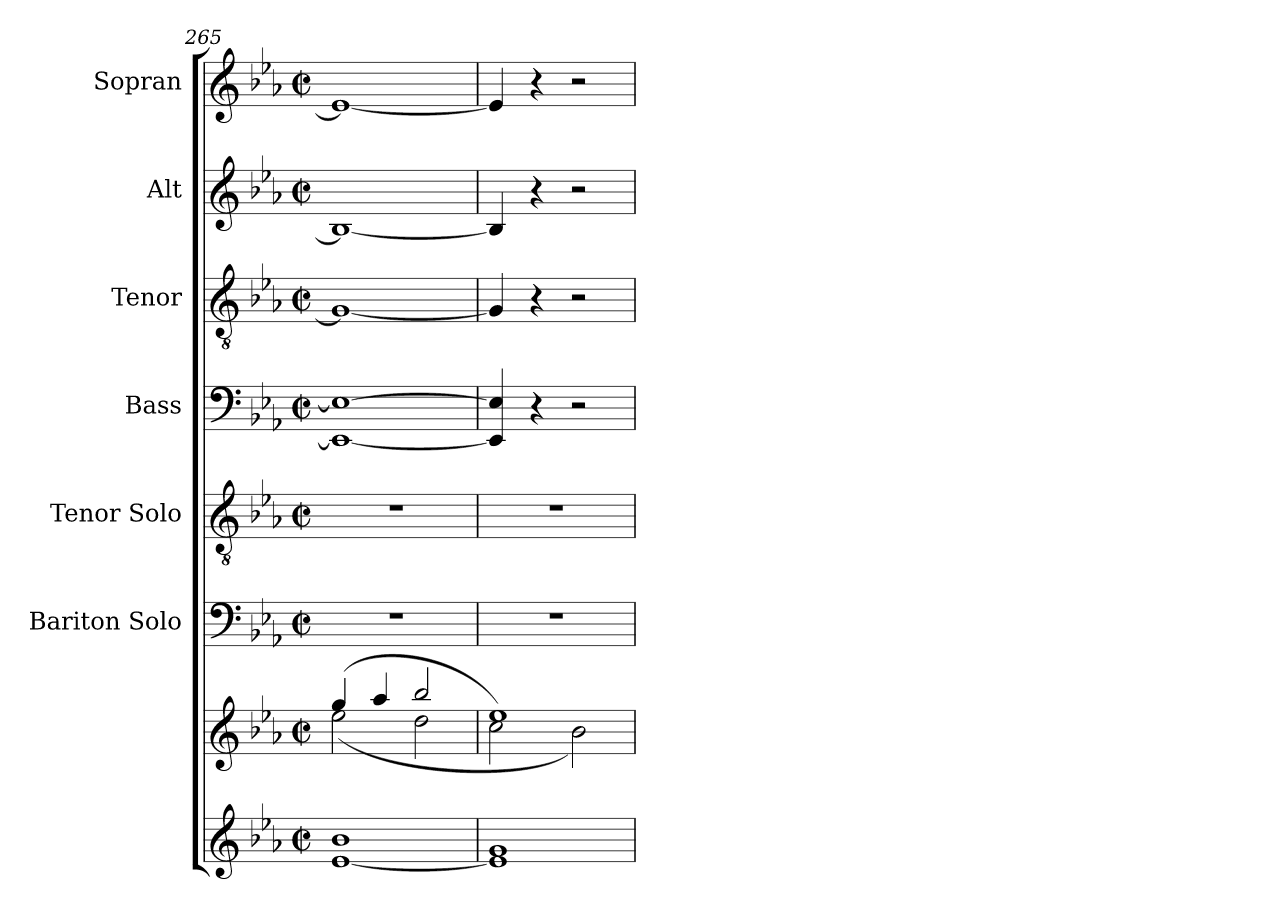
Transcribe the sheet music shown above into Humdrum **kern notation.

**kern	**kern	**kern	**kern	**kern	**kern	**kern	**kern
*part7	*part7	*part6	*part5	*part4	*part3	*part2	*part1
*staff8	*staff7	*staff6	*staff5	*staff4	*staff3	*staff2	*staff1
*	*	*I"Bariton Solo	*I"Tenor Solo	*I"Bass	*I"Tenor	*I"Alt	*I"Sopran
*	*	*	*	*I'B.	*I'T.	*I'A.	*I'S.
*clefG2	*clefG2	*clefF4	*clefGv2	*clefF4	*clefGv2	*clefG2	*clefG2
*k[b-e-a-]	*k[b-e-a-]	*k[b-e-a-]	*k[b-e-a-]	*k[b-e-a-]	*k[b-e-a-]	*k[b-e-a-]	*k[b-e-a-]
*E-:	*E-:	*E-:	*E-:	*E-:	*E-:	*E-:	*E-:
*M2/2	*M2/2	*M2/2	*M2/2	*M2/2	*M2/2	*M2/2	*M2/2
*met(c|)	*met(c|)	*met(c|)	*met(c|)	*met(c|)	*met(c|)	*met(c|)	*met(c|)
=265	=265	=265	=265	=265	=265	=265	=265
*	*^	*	*	*	*	*	*
[1e- 1b-	(4gg/	(<2ee-\	1r	1r	1EE-_ 1E-_	1G_	1B-_	1e-_
.	4aa-/	.	.	.	.	.	.	.
.	2bb-/	2dd\	.	.	.	.	.	.
=266	=266	=266	=266	=266	=266	=266	=266	=266
1e-] 1g	1ee-)	2cc\	1r	1r	4EE-/] 4E-/]	4G/]	4B-/]	4e-/]
.	.	.	.	.	4r	4r	4r	4r
.	.	2b-\)	.	.	2r	2r	2r	2r
*	*v	*v	*	*	*	*	*	*
=	=	=	=	=	=	=	=
*-	*-	*-	*-	*-	*-	*-	*-
